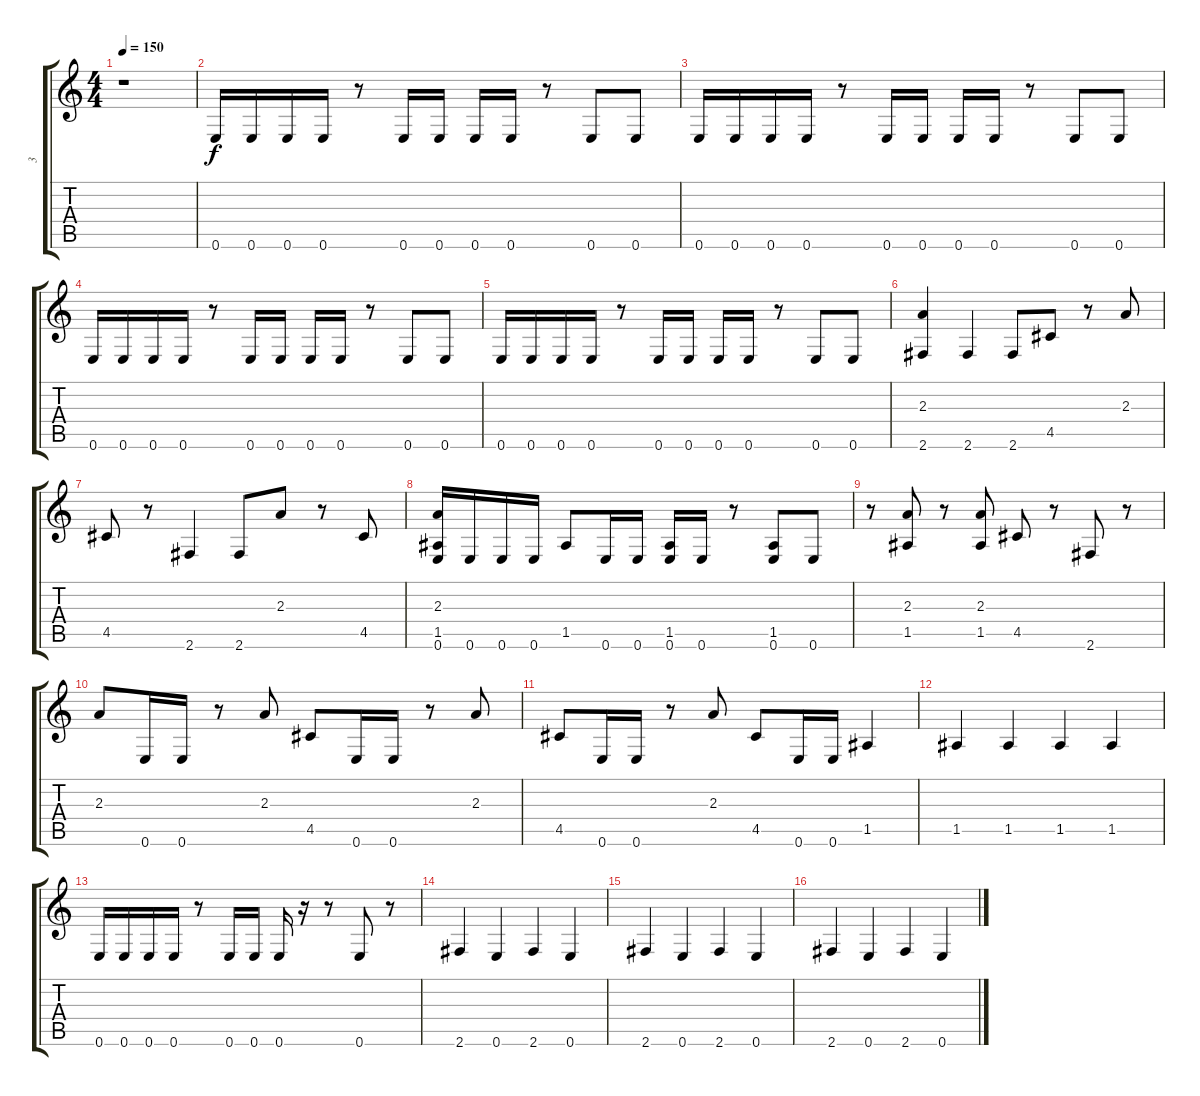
\track ("3" "3") {instrument acousticguitarnylon}
\staff {score tabs}
\tuning (E4 B3 G3 D3 A2 E2) {hide}
\ts (4 4)
\tempo 150
\clef g2
\ks c
r.1{dy f instrument acousticguitarnylon} |
0.6.16 0.6.16 0.6.16 0.6.16 r.8 0.6.16 0.6.16 0.6.16 0.6.16 r.8 0.6.8 0.6.8 |
0.6.16 0.6.16 0.6.16 0.6.16 r.8 0.6.16 0.6.16 0.6.16 0.6.16 r.8 0.6.8 0.6.8 |
0.6.16 0.6.16 0.6.16 0.6.16 r.8 0.6.16 0.6.16 0.6.16 0.6.16 r.8 0.6.8 0.6.8 |
0.6.16 0.6.16 0.6.16 0.6.16 r.8 0.6.16 0.6.16 0.6.16 0.6.16 r.8 0.6.8 0.6.8 |
(2.3 2.6).4 2.6.4 2.6.8 4.5.8 r.8 2.3.8 |
4.5.8 r.8 2.6.4 2.6.8 2.3.8 r.8 4.5.8 |
(2.3 1.5 0.6).16 0.6.16 0.6.16 0.6.16 1.5.8 0.6.16 0.6.16 (1.5 0.6).16 0.6.16 r.8 (1.5 0.6).8 0.6.8 |
r.8 (2.3 1.5).8 r.8 (2.3 1.5).8 4.5.8 r.8 2.6.8 r.8 |
2.3.8 0.6.16 0.6.16 r.8 2.3.8 4.5.8 0.6.16 0.6.16 r.8 2.3.8 |
4.5.8 0.6.16 0.6.16 r.8 2.3.8 4.5.8 0.6.16 0.6.16 1.5.4 |
1.5.4 1.5.4 1.5.4 1.5.4 |
0.6.16 0.6.16 0.6.16 0.6.16 r.8 0.6.16 0.6.16 0.6.16 r.16 r.8 0.6.8 r.8 |
2.6.4 0.6.4 2.6.4 0.6.4 |
2.6.4 0.6.4 2.6.4 0.6.4 |
2.6.4 0.6.4 2.6.4 0.6.4
